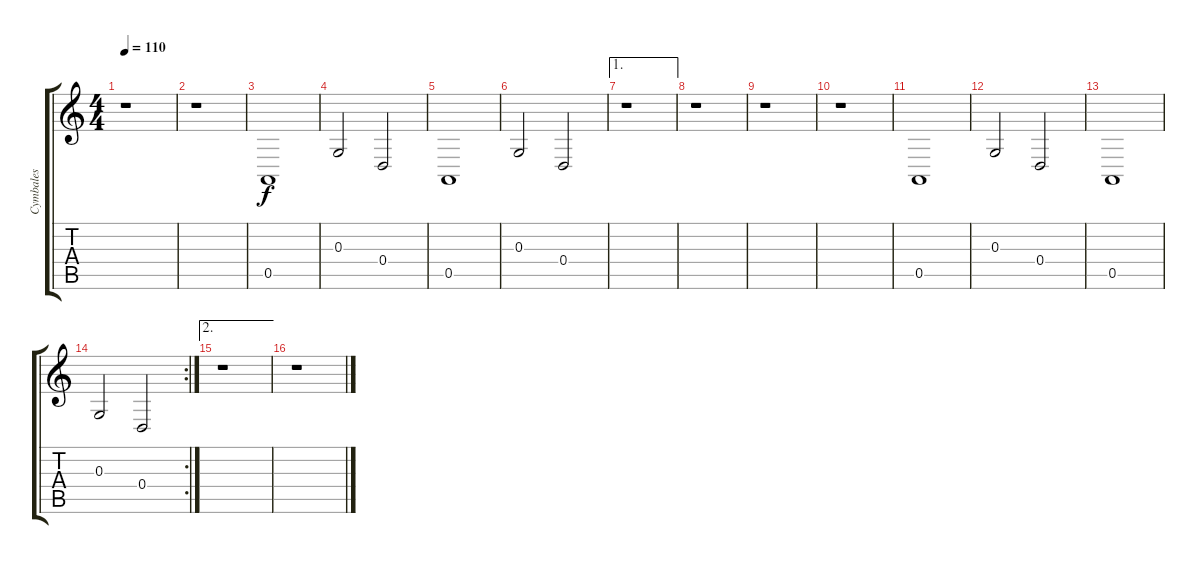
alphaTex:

\track ("Cymbales" "Cymbales") {instrument reversecymbal}
\staff {score tabs}
\tuning (E4 B3 G3 D3 A2 E2) {hide}
\ts (4 4)
\tempo 110
\clef g2
\ks c
r.1{dy f} |
r.1 |
0.5.1 |
0.3.2{balance 3} 0.4.2 |
0.5.1{balance 13} |
0.3.2{balance 3} 0.4.2 |
\ae 1
r.1 |
r.1 |
r.1 |
r.1 |
0.5.1{balance 13} |
0.3.2{balance 3} 0.4.2 |
0.5.1{balance 13} |
\rc 2
0.3.2{balance 3} 0.4.2 |
\ae 2
r.1 |
r.1
